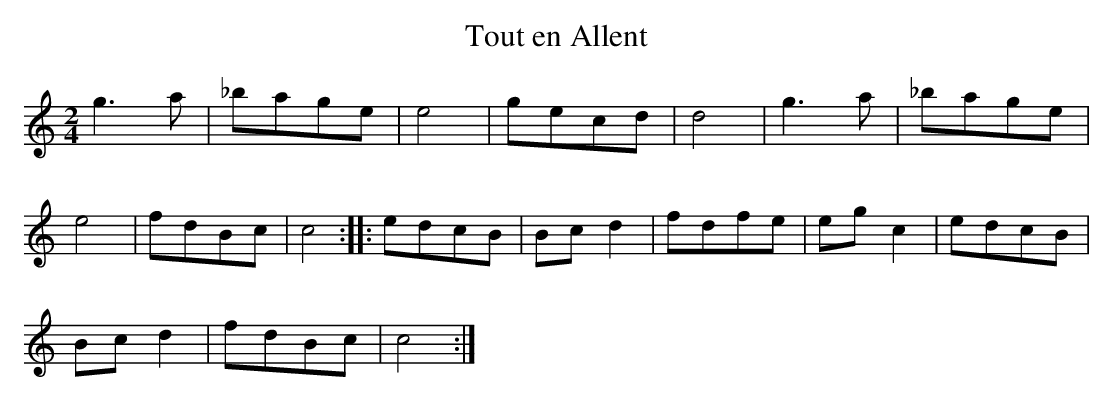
X:1
T:Tout en Allent
M:2/4
L:1/8
K:C
g3 a|_bage|e4|gecd|d4|g3 a|_bage|e4|fdBc|c4:||:edcB|Bc d2|fdfe|egc2|edcB|
Bcd2|fdBc|c4:|
